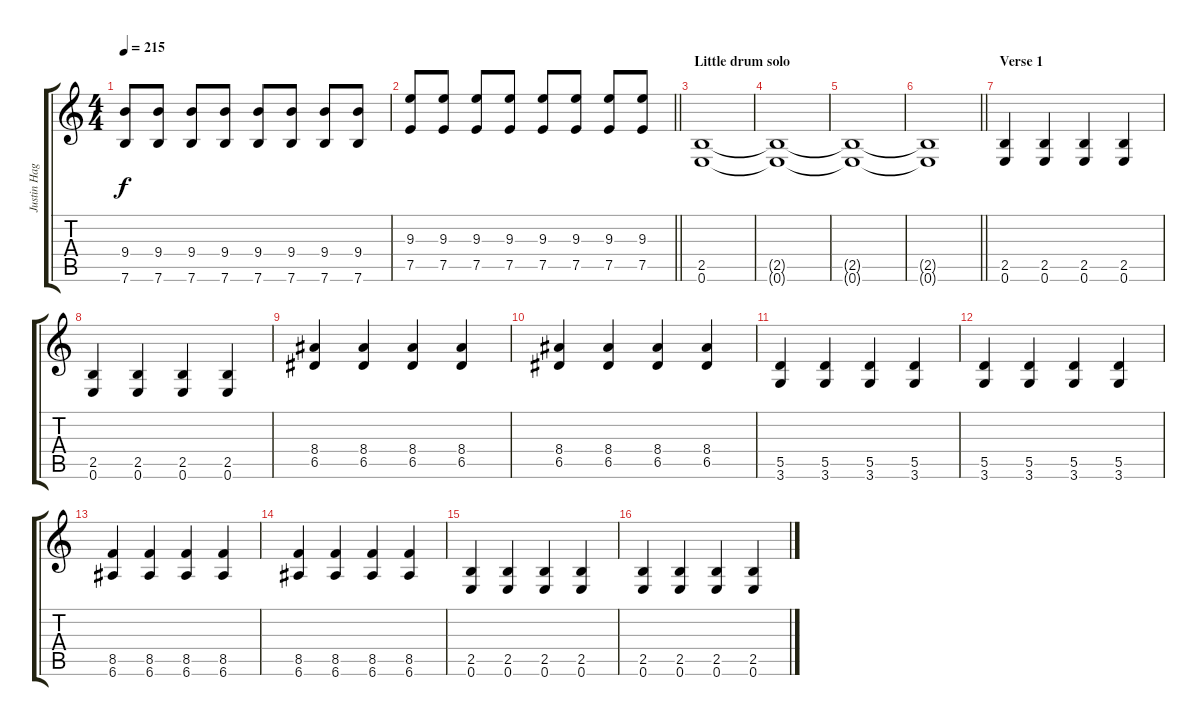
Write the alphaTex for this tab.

\track ("Justin Hagberg (3 Inches of Blood)" "Justin Hag") {instrument distortionguitar}
\staff {score tabs}
\tuning (E4 B3 G3 D3 A2 E2) {hide}
\ts (4 4)
\tempo 215
\clef g2
\ks c
(9.4 7.6).8{dy f} (9.4 7.6).8 (9.4 7.6).8 (9.4 7.6).8 (9.4 7.6).8 (9.4 7.6).8 (9.4 7.6).8 (9.4 7.6).8 |
\barLineRight lightlight
(9.3 7.5).8 (9.3 7.5).8 (9.3 7.5).8 (9.3 7.5).8 (9.3 7.5).8 (9.3 7.5).8 (9.3 7.5).8 (9.3 7.5).8 |
\section ("" "Little drum solo")
(2.5 0.6).1 |
(2.5{t} 0.6{t}).1 |
(2.5{t} 0.6{t}).1 |
\barLineRight lightlight
(2.5{t} 0.6{t}).1 |
\section ("" "Verse 1")
(2.5 0.6).4 (2.5 0.6).4 (2.5 0.6).4 (2.5 0.6).4 |
(2.5 0.6).4 (2.5 0.6).4 (2.5 0.6).4 (2.5 0.6).4 |
(8.4 6.5).4 (8.4 6.5).4 (8.4 6.5).4 (8.4 6.5).4 |
(8.4 6.5).4 (8.4 6.5).4 (8.4 6.5).4 (8.4 6.5).4 |
(5.5 3.6).4 (5.5 3.6).4 (5.5 3.6).4 (5.5 3.6).4 |
(5.5 3.6).4 (5.5 3.6).4 (5.5 3.6).4 (5.5 3.6).4 |
(8.5 6.6).4 (8.5 6.6).4 (8.5 6.6).4 (8.5 6.6).4 |
(8.5 6.6).4 (8.5 6.6).4 (8.5 6.6).4 (8.5 6.6).4 |
(2.5 0.6).4 (2.5 0.6).4 (2.5 0.6).4 (2.5 0.6).4 |
(2.5 0.6).4 (2.5 0.6).4 (2.5 0.6).4 (2.5 0.6).4
